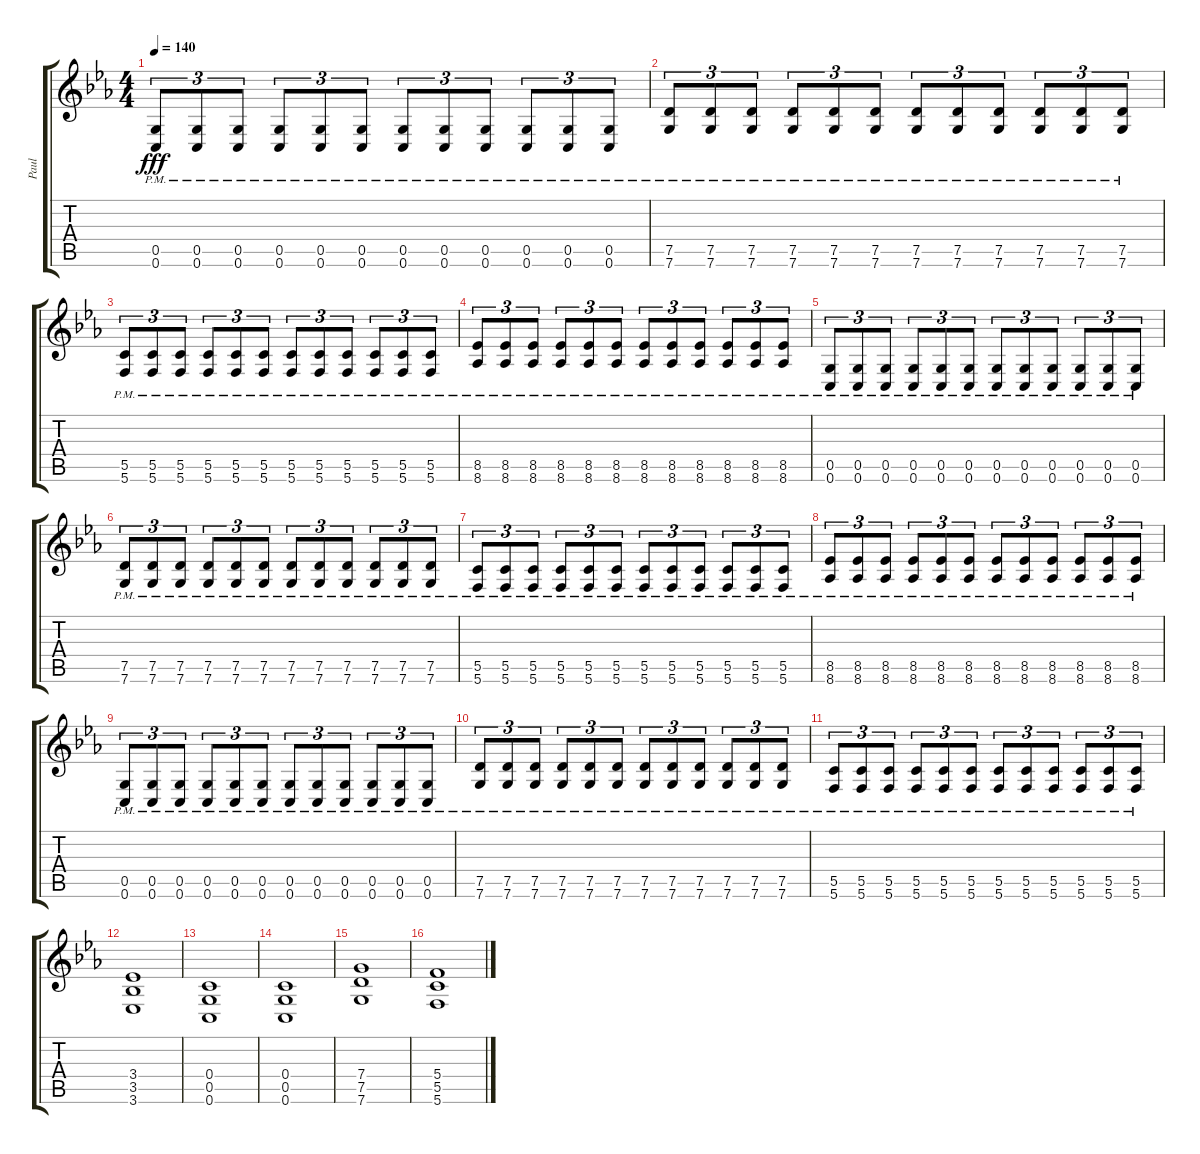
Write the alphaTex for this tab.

\track ("Paul" "Paul") {instrument overdrivenguitar}
\staff {score tabs}
\tuning (D4 A3 F3 C3 G2 C2) {hide}
\ts (4 4)
\tempo 140
\clef g2
\ks eb
(0.5{pm} 0.6{pm}).8{tu (3 2) dy fff} (0.5{pm} 0.6{pm}).8{tu (3 2)} (0.5{pm} 0.6{pm}).8{tu (3 2)} (0.5{pm} 0.6{pm}).8{tu (3 2)} (0.5{pm} 0.6{pm}).8{tu (3 2)} (0.5{pm} 0.6{pm}).8{tu (3 2)} (0.5{pm} 0.6{pm}).8{tu (3 2)} (0.5{pm} 0.6{pm}).8{tu (3 2)} (0.5{pm} 0.6{pm}).8{tu (3 2)} (0.5{pm} 0.6{pm}).8{tu (3 2)} (0.5{pm} 0.6{pm}).8{tu (3 2)} (0.5{pm} 0.6{pm}).8{tu (3 2)} |
(7.5{pm} 7.6{pm}).8{tu (3 2)} (7.5{pm} 7.6{pm}).8{tu (3 2)} (7.5{pm} 7.6{pm}).8{tu (3 2)} (7.5{pm} 7.6{pm}).8{tu (3 2)} (7.5{pm} 7.6{pm}).8{tu (3 2)} (7.5{pm} 7.6{pm}).8{tu (3 2)} (7.5{pm} 7.6{pm}).8{tu (3 2)} (7.5{pm} 7.6{pm}).8{tu (3 2)} (7.5{pm} 7.6{pm}).8{tu (3 2)} (7.5{pm} 7.6{pm}).8{tu (3 2)} (7.5{pm} 7.6{pm}).8{tu (3 2)} (7.5{pm} 7.6{pm}).8{tu (3 2)} |
(5.5{pm} 5.6{pm}).8{tu (3 2)} (5.5{pm} 5.6{pm}).8{tu (3 2)} (5.5{pm} 5.6{pm}).8{tu (3 2)} (5.5{pm} 5.6{pm}).8{tu (3 2)} (5.5{pm} 5.6{pm}).8{tu (3 2)} (5.5{pm} 5.6{pm}).8{tu (3 2)} (5.5{pm} 5.6{pm}).8{tu (3 2)} (5.5{pm} 5.6{pm}).8{tu (3 2)} (5.5{pm} 5.6{pm}).8{tu (3 2)} (5.5{pm} 5.6{pm}).8{tu (3 2)} (5.5{pm} 5.6{pm}).8{tu (3 2)} (5.5{pm} 5.6{pm}).8{tu (3 2)} |
(8.5{pm} 8.6{pm}).8{tu (3 2)} (8.5{pm} 8.6{pm}).8{tu (3 2)} (8.5{pm} 8.6{pm}).8{tu (3 2)} (8.5{pm} 8.6{pm}).8{tu (3 2)} (8.5{pm} 8.6{pm}).8{tu (3 2)} (8.5{pm} 8.6{pm}).8{tu (3 2)} (8.5{pm} 8.6{pm}).8{tu (3 2)} (8.5{pm} 8.6{pm}).8{tu (3 2)} (8.5{pm} 8.6{pm}).8{tu (3 2)} (8.5{pm} 8.6{pm}).8{tu (3 2)} (8.5{pm} 8.6{pm}).8{tu (3 2)} (8.5{pm} 8.6{pm}).8{tu (3 2)} |
(0.5{pm} 0.6{pm}).8{tu (3 2)} (0.5{pm} 0.6{pm}).8{tu (3 2)} (0.5{pm} 0.6{pm}).8{tu (3 2)} (0.5{pm} 0.6{pm}).8{tu (3 2)} (0.5{pm} 0.6{pm}).8{tu (3 2)} (0.5{pm} 0.6{pm}).8{tu (3 2)} (0.5{pm} 0.6{pm}).8{tu (3 2)} (0.5{pm} 0.6{pm}).8{tu (3 2)} (0.5{pm} 0.6{pm}).8{tu (3 2)} (0.5{pm} 0.6{pm}).8{tu (3 2)} (0.5{pm} 0.6{pm}).8{tu (3 2)} (0.5{pm} 0.6{pm}).8{tu (3 2)} |
(7.5{pm} 7.6{pm}).8{tu (3 2)} (7.5{pm} 7.6{pm}).8{tu (3 2)} (7.5{pm} 7.6{pm}).8{tu (3 2)} (7.5{pm} 7.6{pm}).8{tu (3 2)} (7.5{pm} 7.6{pm}).8{tu (3 2)} (7.5{pm} 7.6{pm}).8{tu (3 2)} (7.5{pm} 7.6{pm}).8{tu (3 2)} (7.5{pm} 7.6{pm}).8{tu (3 2)} (7.5{pm} 7.6{pm}).8{tu (3 2)} (7.5{pm} 7.6{pm}).8{tu (3 2)} (7.5{pm} 7.6{pm}).8{tu (3 2)} (7.5{pm} 7.6{pm}).8{tu (3 2)} |
(5.5{pm} 5.6{pm}).8{tu (3 2)} (5.5{pm} 5.6{pm}).8{tu (3 2)} (5.5{pm} 5.6{pm}).8{tu (3 2)} (5.5{pm} 5.6{pm}).8{tu (3 2)} (5.5{pm} 5.6{pm}).8{tu (3 2)} (5.5{pm} 5.6{pm}).8{tu (3 2)} (5.5{pm} 5.6{pm}).8{tu (3 2)} (5.5{pm} 5.6{pm}).8{tu (3 2)} (5.5{pm} 5.6{pm}).8{tu (3 2)} (5.5{pm} 5.6{pm}).8{tu (3 2)} (5.5{pm} 5.6{pm}).8{tu (3 2)} (5.5{pm} 5.6{pm}).8{tu (3 2)} |
(8.5{pm} 8.6{pm}).8{tu (3 2)} (8.5{pm} 8.6{pm}).8{tu (3 2)} (8.5{pm} 8.6{pm}).8{tu (3 2)} (8.5{pm} 8.6{pm}).8{tu (3 2)} (8.5{pm} 8.6{pm}).8{tu (3 2)} (8.5{pm} 8.6{pm}).8{tu (3 2)} (8.5{pm} 8.6{pm}).8{tu (3 2)} (8.5{pm} 8.6{pm}).8{tu (3 2)} (8.5{pm} 8.6{pm}).8{tu (3 2)} (8.5{pm} 8.6{pm}).8{tu (3 2)} (8.5{pm} 8.6{pm}).8{tu (3 2)} (8.5{pm} 8.6{pm}).8{tu (3 2)} |
(0.5{pm} 0.6{pm}).8{tu (3 2)} (0.5{pm} 0.6{pm}).8{tu (3 2)} (0.5{pm} 0.6{pm}).8{tu (3 2)} (0.5{pm} 0.6{pm}).8{tu (3 2)} (0.5{pm} 0.6{pm}).8{tu (3 2)} (0.5{pm} 0.6{pm}).8{tu (3 2)} (0.5{pm} 0.6{pm}).8{tu (3 2)} (0.5{pm} 0.6{pm}).8{tu (3 2)} (0.5{pm} 0.6{pm}).8{tu (3 2)} (0.5{pm} 0.6{pm}).8{tu (3 2)} (0.5{pm} 0.6{pm}).8{tu (3 2)} (0.5{pm} 0.6{pm}).8{tu (3 2)} |
(7.5{pm} 7.6{pm}).8{tu (3 2)} (7.5{pm} 7.6{pm}).8{tu (3 2)} (7.5{pm} 7.6{pm}).8{tu (3 2)} (7.5{pm} 7.6{pm}).8{tu (3 2)} (7.5{pm} 7.6{pm}).8{tu (3 2)} (7.5{pm} 7.6{pm}).8{tu (3 2)} (7.5{pm} 7.6{pm}).8{tu (3 2)} (7.5{pm} 7.6{pm}).8{tu (3 2)} (7.5{pm} 7.6{pm}).8{tu (3 2)} (7.5{pm} 7.6{pm}).8{tu (3 2)} (7.5{pm} 7.6{pm}).8{tu (3 2)} (7.5{pm} 7.6{pm}).8{tu (3 2)} |
(5.5{pm} 5.6{pm}).8{tu (3 2)} (5.5{pm} 5.6{pm}).8{tu (3 2)} (5.5{pm} 5.6{pm}).8{tu (3 2)} (5.5{pm} 5.6{pm}).8{tu (3 2)} (5.5{pm} 5.6{pm}).8{tu (3 2)} (5.5{pm} 5.6{pm}).8{tu (3 2)} (5.5{pm} 5.6{pm}).8{tu (3 2)} (5.5{pm} 5.6{pm}).8{tu (3 2)} (5.5{pm} 5.6{pm}).8{tu (3 2)} (5.5{pm} 5.6{pm}).8{tu (3 2)} (5.5{pm} 5.6{pm}).8{tu (3 2)} (5.5{pm} 5.6{pm}).8{tu (3 2)} |
(3.4 3.5 3.6).1 |
(0.4 0.5 0.6).1 |
(0.4 0.5 0.6).1 |
(7.4 7.5 7.6).1 |
(5.4 5.5 5.6).1
